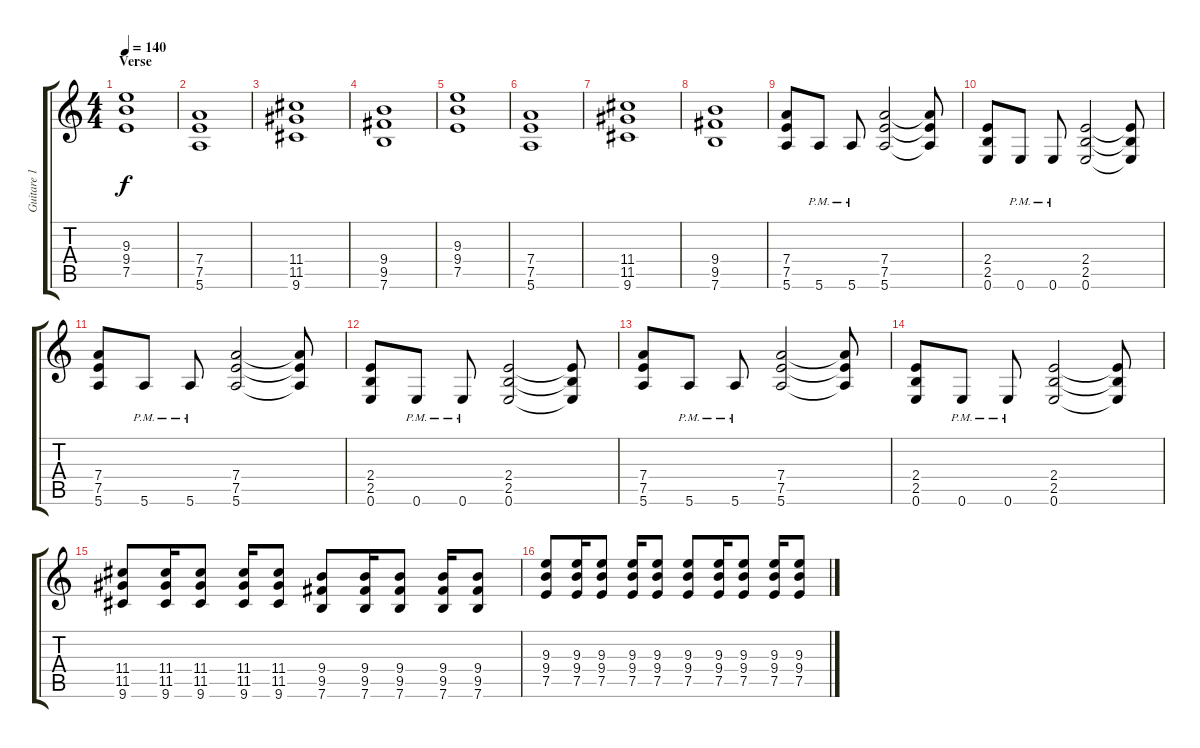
\track ("Guitare 1 - Mathias" "Guitare 1 ") {instrument distortionguitar}
\staff {score tabs}
\tuning (E4 B3 G3 D3 A2 E2) {hide}
\ts (4 4)
\section ("" "Verse")
\tempo 140
\clef g2
\ks c
(9.3 9.4 7.5).1{dy f instrument distortionguitar} |
(7.4 7.5 5.6).1 |
(11.4 11.5 9.6).1 |
(9.4 9.5 7.6).1 |
(9.3 9.4 7.5).1 |
(7.4 7.5 5.6).1 |
(11.4 11.5 9.6).1 |
(9.4 9.5 7.6).1 |
(7.4 7.5 5.6).8 5.6{pm}.8 5.6{pm}.8 (7.4 7.5 5.6).2 (7.4{t} 7.5{t} 5.6{t}).8 |
(2.4 2.5 0.6).8 0.6{pm}.8 0.6{pm}.8 (2.4 2.5 0.6).2 (2.4{t} 2.5{t} 0.6{t}).8 |
(7.4 7.5 5.6).8 5.6{pm}.8 5.6{pm}.8 (7.4 7.5 5.6).2 (7.4{t} 7.5{t} 5.6{t}).8 |
(2.4 2.5 0.6).8 0.6{pm}.8 0.6{pm}.8 (2.4 2.5 0.6).2 (2.4{t} 2.5{t} 0.6{t}).8 |
(7.4 7.5 5.6).8 5.6{pm}.8 5.6{pm}.8 (7.4 7.5 5.6).2 (7.4{t} 7.5{t} 5.6{t}).8 |
(2.4 2.5 0.6).8 0.6{pm}.8 0.6{pm}.8 (2.4 2.5 0.6).2 (2.4{t} 2.5{t} 0.6{t}).8 |
(11.4 11.5 9.6).8 (11.4 11.5 9.6).16 (11.4 11.5 9.6).8 (11.4 11.5 9.6).16 (11.4 11.5 9.6).8 (9.4 9.5 7.6).8 (9.4 9.5 7.6).16 (9.4 9.5 7.6).8 (9.4 9.5 7.6).16 (9.4 9.5 7.6).8 |
(9.3 9.4 7.5).8 (9.3 9.4 7.5).16 (9.3 9.4 7.5).8 (9.3 9.4 7.5).16 (9.3 9.4 7.5).8 (9.3 9.4 7.5).8 (9.3 9.4 7.5).16 (9.3 9.4 7.5).8 (9.3 9.4 7.5).16 (9.3 9.4 7.5).8
